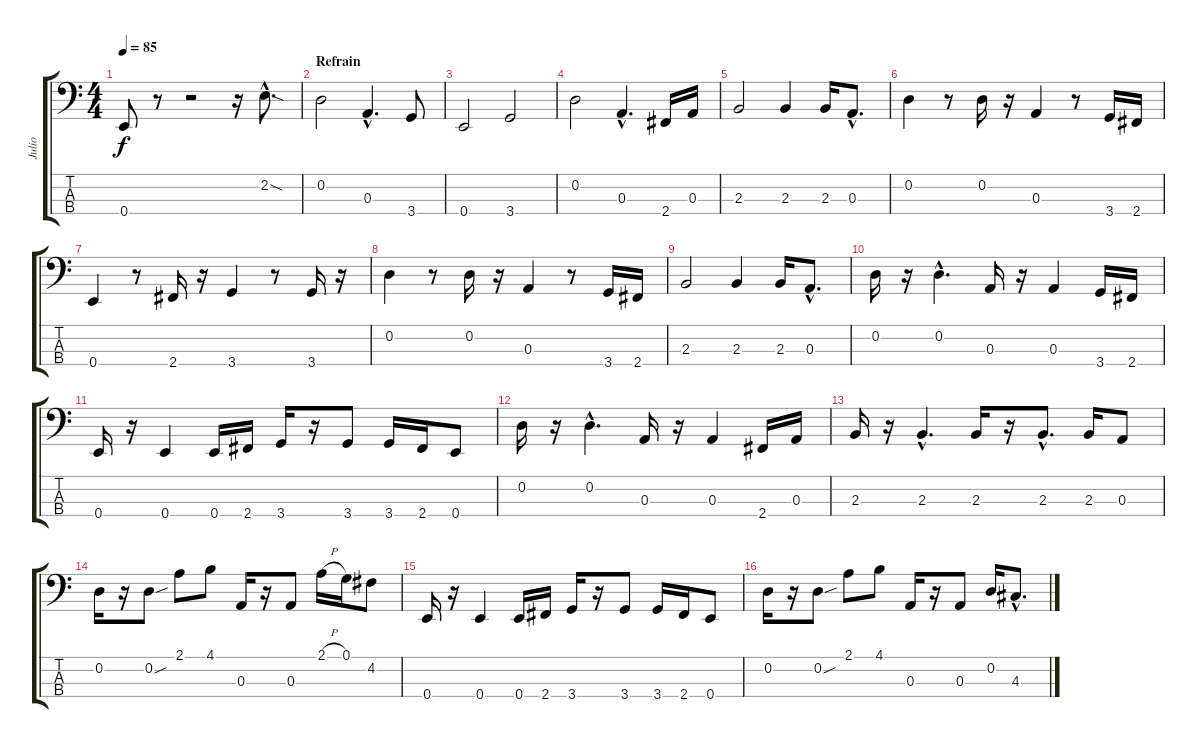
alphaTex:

\track ("Julio" "Julio") {instrument electricbassfinger}
\staff {score tabs}
\tuning (G2 D2 A1 E1) {hide}
\ts (4 4)
\tempo 85
\clef f4
\ks c
0.4.8{dy f} r.8 r.2 r.16 2.2{sod hac}.8{d} |
\section ("" "Refrain")
0.2.2 0.3{hac}.4{d} 3.4.8 |
0.4.2 3.4.2 |
0.2.2 0.3{hac}.4{d} 2.4.16 0.3.16 |
2.3.2 2.3.4 2.3.16 0.3{hac}.8{d} |
0.2.4 r.8 0.2.16 r.16 0.3.4 r.8 3.4.16 2.4.16 |
0.4.4 r.8 2.4.16 r.16 3.4.4 r.8 3.4.16 r.16 |
0.2.4 r.8 0.2.16 r.16 0.3.4 r.8 3.4.16 2.4.16 |
2.3.2 2.3.4 2.3.16 0.3{hac}.8{d} |
0.2.16 r.16 0.2{hac}.4{d} 0.3.16 r.16 0.3.4 3.4.16 2.4.16 |
0.4.16 r.16 0.4.4 0.4.16 2.4.16 3.4.16 r.16 3.4.8 3.4.16 2.4.16 0.4.8 |
0.2.16 r.16 0.2{hac}.4{d} 0.3.16 r.16 0.3.4 2.4.16 0.3.16 |
2.3.16 r.16 2.3{hac}.4{d} 2.3.16 r.16 2.3{hac}.8{d} 2.3.16 0.3.8 |
0.2.16 r.16 0.2{sou}.8 2.1.8 4.1.8 0.3.16 r.16 0.3.8 2.1{h}.16 0.1.16 4.2.8 |
0.4.16 r.16 0.4.4 0.4.16 2.4.16 3.4.16 r.16 3.4.8 3.4.16 2.4.16 0.4.8 |
0.2.16 r.16 0.2{sou}.8 2.1.8 4.1.8 0.3.16 r.16 0.3.8 0.2.16 4.3{hac}.8{d}
